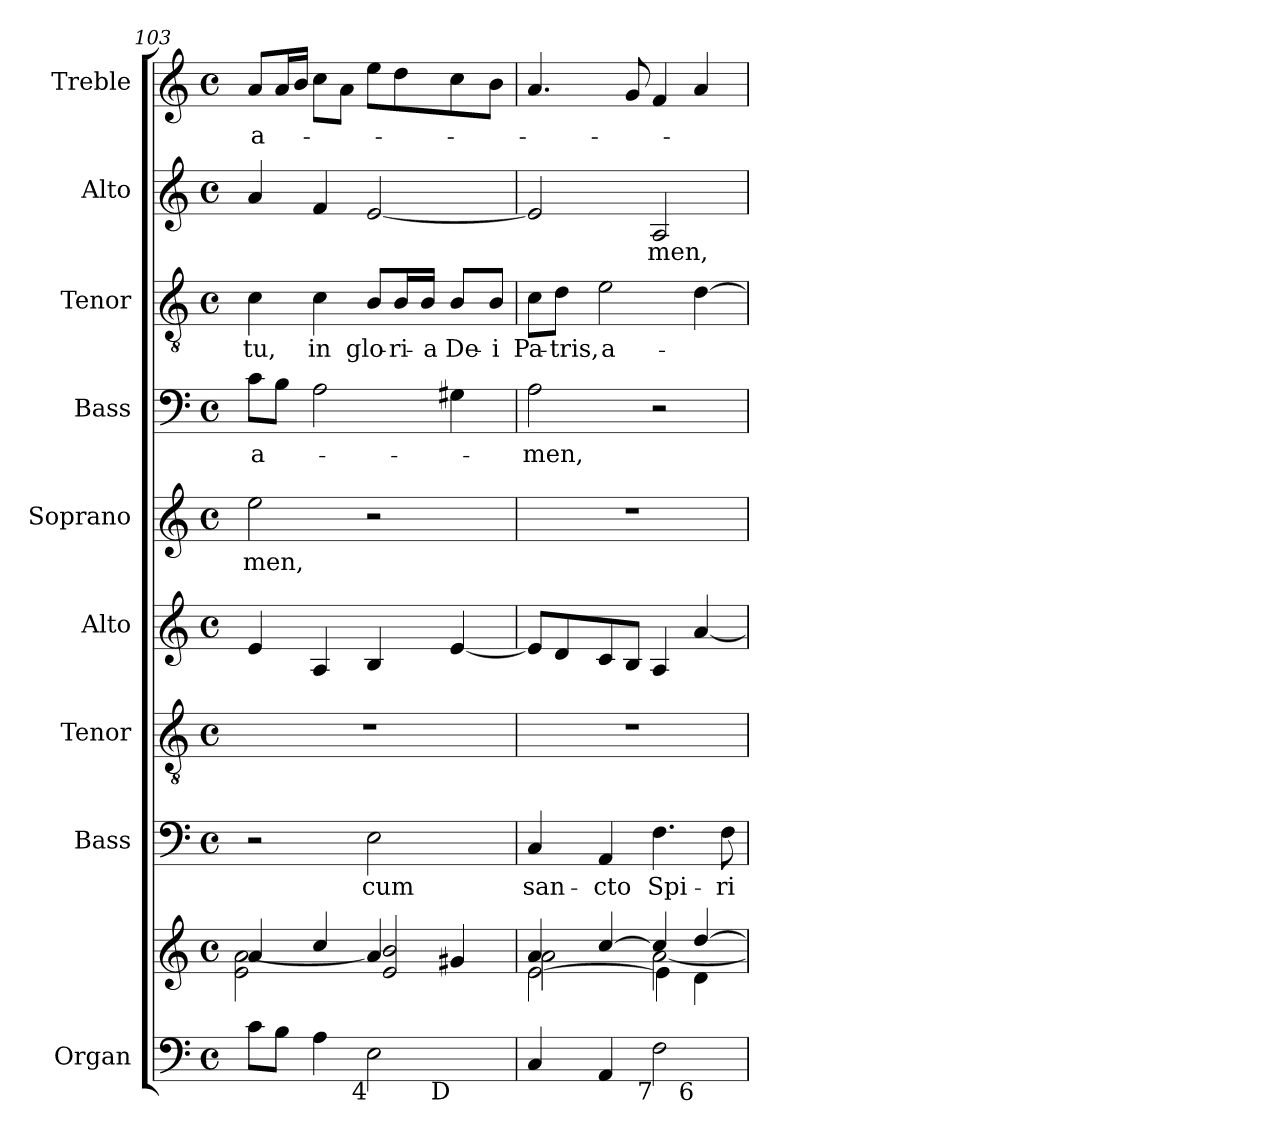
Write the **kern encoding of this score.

**kern	**kern	**kern	**text	**kern	**kern	**kern	**text	**kern	**text	**kern	**text	**kern	**text	**kern	**text
*part9	*part9	*part8	*part8	*part7	*part6	*part5	*part5	*part4	*part4	*part3	*part3	*part2	*part2	*part1	*part1
*staff10	*staff9	*staff8	*staff8	*staff7	*staff6	*staff5	*staff5	*staff4	*staff4	*staff3	*staff3	*staff2	*staff2	*staff1	*staff1
*I"Organ	*	*I"Bass	*	*I"Tenor	*I"Alto	*I"Soprano	*	*I"Bass	*	*I"Tenor	*	*I"Alto	*	*I"Treble	*
*I'Org.	*	*I'B.	*	*I'T.	*I'A.	*I'S.	*	*I'B.	*	*I'T.	*	*I'A.	*	*I'Tr.	*
*clefF4	*clefG2	*clefF4	*	*clefGv2	*clefG2	*clefG2	*	*clefF4	*	*clefGv2	*	*clefG2	*	*clefG2	*
*	*	*	*	*ITrd7c12	*	*	*	*	*	*ITrd7c12	*	*	*	*	*
*k[]	*k[]	*k[]	*	*k[]	*k[]	*k[]	*	*k[]	*	*k[]	*	*k[]	*	*k[]	*
*C:	*C:	*C:	*	*C:	*C:	*C:	*	*C:	*	*C:	*	*C:	*	*C:	*
*M4/4	*M4/4	*M4/4	*	*M4/4	*M4/4	*M4/4	*	*M4/4	*	*M4/4	*	*M4/4	*	*M4/4	*
*met(c)	*met(c)	*met(c)	*	*met(c)	*met(c)	*met(c)	*	*met(c)	*	*met(c)	*	*met(c)	*	*met(c)	*
=103	=103	=103	=103	=103	=103	=103	=103	=103	=103	=103	=103	=103	=103	=103	=103
*	*^	*	*	*	*	*	*	*	*	*	*	*	*	*	*
!	!	!	!	!	!	!	!	!LO:LY:b:color=#000000	!	!	!	!	!	!	!	!
!	!	!	!	!	!	!	!	!	!	!LO:LY:b:color=#000000	!	!	!	!	!	!
!	!	!	!	!	!	!	!	!	!	!	!	!LO:LY:b:color=#000000	!	!	!	!
!	!	!	!	!	!	!	!	!	!	!	!	!	!	!	!	!LO:LY:b:color=#000000
*^	*	*	*	*	*	*	*	*	*	*	*	*	*	*	*	*
8ci\L	2.ryy	4ai/	2ei\ [2ai	2r	.	1r	4ei/	2eei\	-men,	8ci\L	a-	4Ci\	-tu,	4ai/	.	8ai/L	a-
8Bi\J	.	.	.	.	.	.	.	.	.	8Bi\J	.	.	.	.	.	16ai/L	.
.	.	.	.	.	.	.	.	.	.	.	.	.	.	.	.	16bi/JJ	.
!	!	!	!	!	!	!	!	!	!	!	!	!	!LO:LY:b:color=#000000	!	!	!	!
4Ai\	.	4cci/	.	.	.	.	4Ai/	.	.	2Ai\	.	4Ci\	in	4fi/	.	8cci\L	.
.	.	.	.	.	.	.	.	.	.	.	.	.	.	.	.	8ai\J	.
!	!	!	!	!	!LO:LY:b:color=#000000	!	!	!	!	!	!	!	!	!	!	!	!
!LO:TX:b:rj:t=4	!	!	!	!	!	!	!	!	!	!	!	!	!	!	!	!	!
!	!	!	!	!	!	!	!	!	!	!	!	!	!LO:LY:b:color=#000000	!	!	!	!
2Ei\	.	4ai/]	2ei/ 2bi	2Ei\	cum	.	4Bi/	2r	.	.	.	8BBi/L	glo-	[2ei/	.	8eei\L	.
!	!	!	!	!	!	!	!	!	!	!	!	!	!LO:LY:b:color=#000000	!	!	!	!
.	.	.	.	.	.	.	.	.	.	.	.	16BBi/L	-ri-	.	.	8ddi\	.
!	!	!	!	!	!	!	!	!	!	!	!	!	!LO:LY:b:color=#000000	!	!	!	!
.	.	.	.	.	.	.	.	.	.	.	.	16BBi/JJ	-a	.	.	.	.
!	!LO:TX:b:rj:t=D	!	!	!	!	!	!	!	!	!	!	!	!	!	!	!	!
!	!	!	!	!	!	!	!	!	!	!	!	!	!LO:LY:b:color=#000000	!	!	!	!
.	4ryy	4g#Xi/	.	.	.	.	[4ei/	.	.	4G#Xi\	.	8BBi/L	De-	.	.	8cci\	.
!	!	!	!	!	!	!	!	!	!	!	!	!	!LO:LY:b:color=#000000	!	!	!	!
.	.	.	.	.	.	.	.	.	.	.	.	8BBi/J	-i	.	.	8bi\J	.
=104	=104	=104	=104	=104	=104	=104	=104	=104	=104	=104	=104	=104	=104	=104	=104	=104	=104
*	*	*	*^	*	*	*	*	*	*	*	*	*	*	*	*	*	*
!	!	!	!	!	!	!LO:LY:b:color=#000000	!	!	!	!	!	!	!	!	!	!	!	!
!	!	!	!	!	!	!	!	!	!	!	!	!LO:LY:b:color=#000000	!	!	!	!	!	!
!	!	!	!	!	!	!	!	!	!	!	!	!	!	!LO:LY:b:color=#000000	!	!	!	!
4Ci/	2.ryy	4ai/	2ai\	[2ei\	4Ci/	san-	1r	8ei/L]	1r	.	2Ai\	-men,	8Ci\L	Pa-	2ei/]	.	4.ai/	.
!	!	!	!	!	!	!	!	!	!	!	!	!	!	!LO:LY:b:color=#000000	!	!	!	!
.	.	.	.	.	.	.	.	8di/	.	.	.	.	8Di\J	-tris,	.	.	.	.
!	!	!	!	!	!	!LO:LY:b:color=#000000	!	!	!	!	!	!	!	!	!	!	!	!
!	!	!	!	!	!	!	!	!	!	!	!	!	!	!LO:LY:b:color=#000000	!	!	!	!
4AAi/	.	[4cci/	.	.	4AAi/	-cto	.	8ci/	.	.	.	.	2Ei\	a-	.	.	.	.
.	.	.	.	.	.	.	.	8Bi/J	.	.	.	.	.	.	.	.	8gi/	.
!	!	!	!	!	!	!LO:LY:b:color=#000000	!	!	!	!	!	!	!	!	!	!	!	!
!LO:TX:b:rj:t=7	!	!	!	!	!	!	!	!	!	!	!	!	!	!	!	!	!	!
!	!	!	!	!	!	!	!	!	!	!	!	!	!	!	!	!LO:LY:b:color=#000000	!	!
2Fi\	.	4cci/]	[2ai\	4ei\]	4.Fi\	Spi-	.	4Ai/	.	.	2r	.	.	.	2Ai/	-men,	4fi/	.
!	!LO:TX:b:rj:t=6	!	!	!	!	!	!	!	!	!	!	!	!	!	!	!	!	!
.	4ryy	[4ddi/	.	4di\	.	.	.	[4ai/	.	.	.	.	[4Di\	.	.	.	4ai/	.
!	!	!	!	!	!	!LO:LY:b:color=#000000	!	!	!	!	!	!	!	!	!	!	!	!
.	.	.	.	.	8Fi\	-ri-	.	.	.	.	.	.	.	.	.	.	.	.
*v	*v	*	*	*	*	*	*	*	*	*	*	*	*	*	*	*	*	*
*	*v	*v	*v	*	*	*	*	*	*	*	*	*	*	*	*	*	*
=	=	=	=	=	=	=	=	=	=	=	=	=	=	=	=
*-	*-	*-	*-	*-	*-	*-	*-	*-	*-	*-	*-	*-	*-	*-	*-
